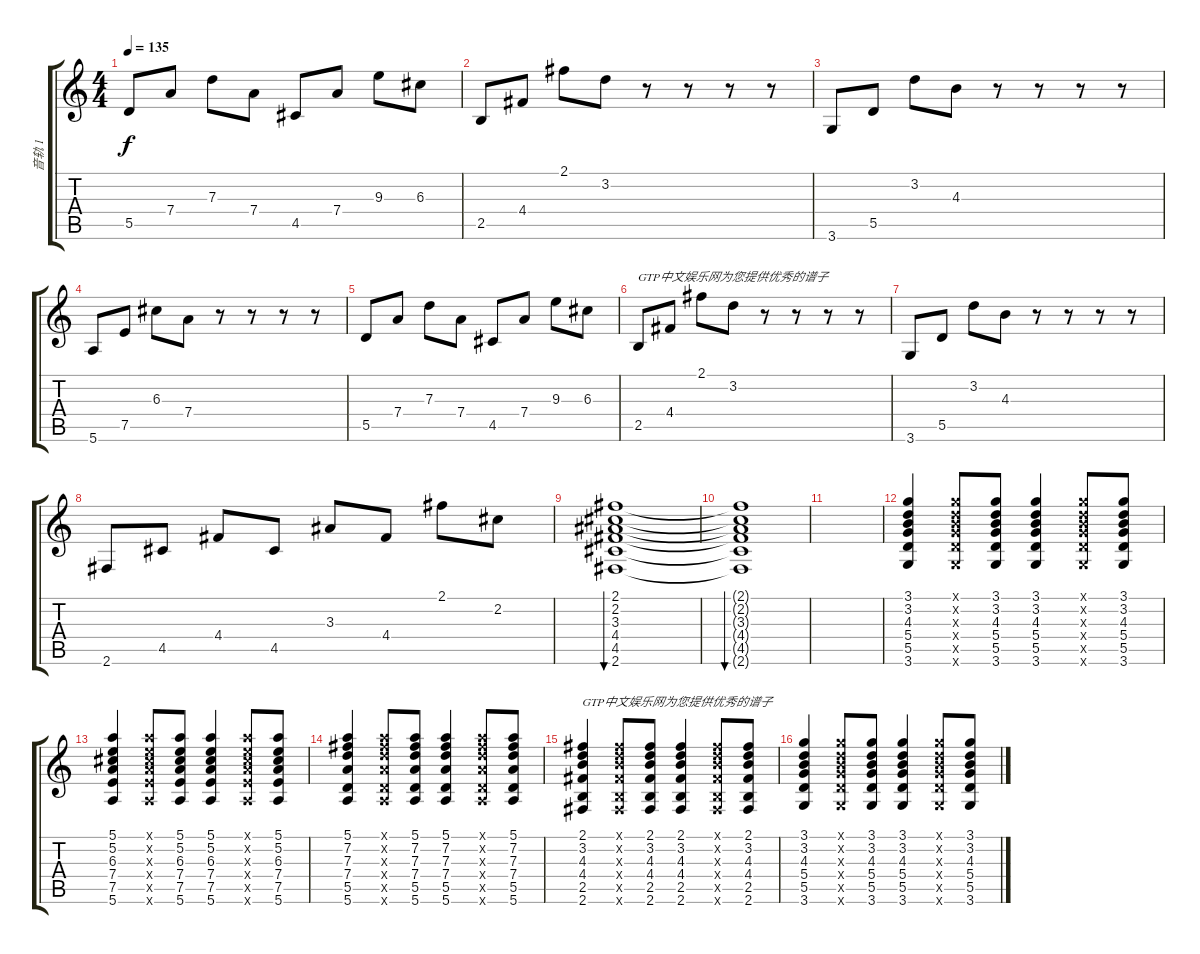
\track ("音轨 1" "音轨 1") {instrument electricguitarjazz}
\staff {score tabs}
\tuning (E4 B3 G3 D3 A2 E2) {hide}
\ts (4 4)
\tempo 135
\clef g2
\ks c
5.5.8{dy f} 7.4.8 7.3.8 7.4.8 4.5.8 7.4.8 9.3.8 6.3.8 |
2.5.8{volume 16 instrument acousticguitarsteel} 4.4.8 2.1.8 3.2.8 r.8 r.8 r.8 r.8 |
3.6.8 5.5.8 3.2.8 4.3.8 r.8 r.8 r.8 r.8 |
5.6.8 7.5.8 6.3.8 7.4.8 r.8 r.8 r.8 r.8 |
5.5.8 7.4.8 7.3.8 7.4.8 4.5.8 7.4.8 9.3.8 6.3.8 |
2.5.8{txt "GTP中文娱乐网为您提供优秀的谱子" volume 16 instrument acousticguitarsteel} 4.4.8 2.1.8 3.2.8 r.8 r.8 r.8 r.8 |
3.6.8 5.5.8 3.2.8 4.3.8 r.8 r.8 r.8 r.8 |
2.6.8 4.5.8 4.4.8 4.5.8 3.3.8 4.4.8 2.1.8 2.2.8 |
(2.1 2.2 3.3 4.4 4.5 2.6).1{bu 480} |
(2.1{t} 2.2{t} 3.3{t} 4.4{t} 4.5{t} 2.6{t}).1{bu 480} |
|
(3.1 3.2 4.3 5.4 5.5 3.6).4 (3.1{x} 3.2{x} 4.3{x} 5.4{x} 5.5{x} 3.6{x}).8 (3.1 3.2 4.3 5.4 5.5 3.6).8 (3.1 3.2 4.3 5.4 5.5 3.6).4 (3.1{x} 3.2{x} 4.3{x} 5.4{x} 5.5{x} 3.6{x}).8 (3.1 3.2 4.3 5.4 5.5 3.6).8 |
(5.1 5.2 6.3 7.4 7.5 5.6).4 (5.1{x} 5.2{x} 6.3{x} 7.4{x} 7.5{x} 5.6{x}).8 (5.1 5.2 6.3 7.4 7.5 5.6).8 (5.1 5.2 6.3 7.4 7.5 5.6).4 (5.1{x} 5.2{x} 6.3{x} 7.4{x} 7.5{x} 5.6{x}).8 (5.1 5.2 6.3 7.4 7.5 5.6).8 |
(5.1 7.2 7.3 7.4 5.5 5.6).4 (5.1{x} 7.2{x} 7.3{x} 7.4{x} 5.5{x} 5.6{x}).8 (5.1 7.2 7.3 7.4 5.5 5.6).8 (5.1 7.2 7.3 7.4 5.5 5.6).4 (5.1{x} 7.2{x} 7.3{x} 7.4{x} 5.5{x} 5.6{x}).8 (5.1 7.2 7.3 7.4 5.5 5.6).8 |
(2.1 3.2 4.3 4.4 2.5 2.6).4{txt "GTP中文娱乐网为您提供优秀的谱子"} (2.1{x} 3.2{x} 4.3{x} 4.4{x} 2.5{x} 2.6{x}).8 (2.1 3.2 4.3 4.4 2.5 2.6).8 (2.1 3.2 4.3 4.4 2.5 2.6).4 (2.1{x} 3.2{x} 4.3{x} 4.4{x} 2.5{x} 2.6{x}).8 (2.1 3.2 4.3 4.4 2.5 2.6).8 |
(3.1 3.2 4.3 5.4 5.5 3.6).4 (3.1{x} 3.2{x} 4.3{x} 5.4{x} 5.5{x} 3.6{x}).8 (3.1 3.2 4.3 5.4 5.5 3.6).8 (3.1 3.2 4.3 5.4 5.5 3.6).4 (3.1{x} 3.2{x} 4.3{x} 5.4{x} 5.5{x} 3.6{x}).8 (3.1 3.2 4.3 5.4 5.5 3.6).8
